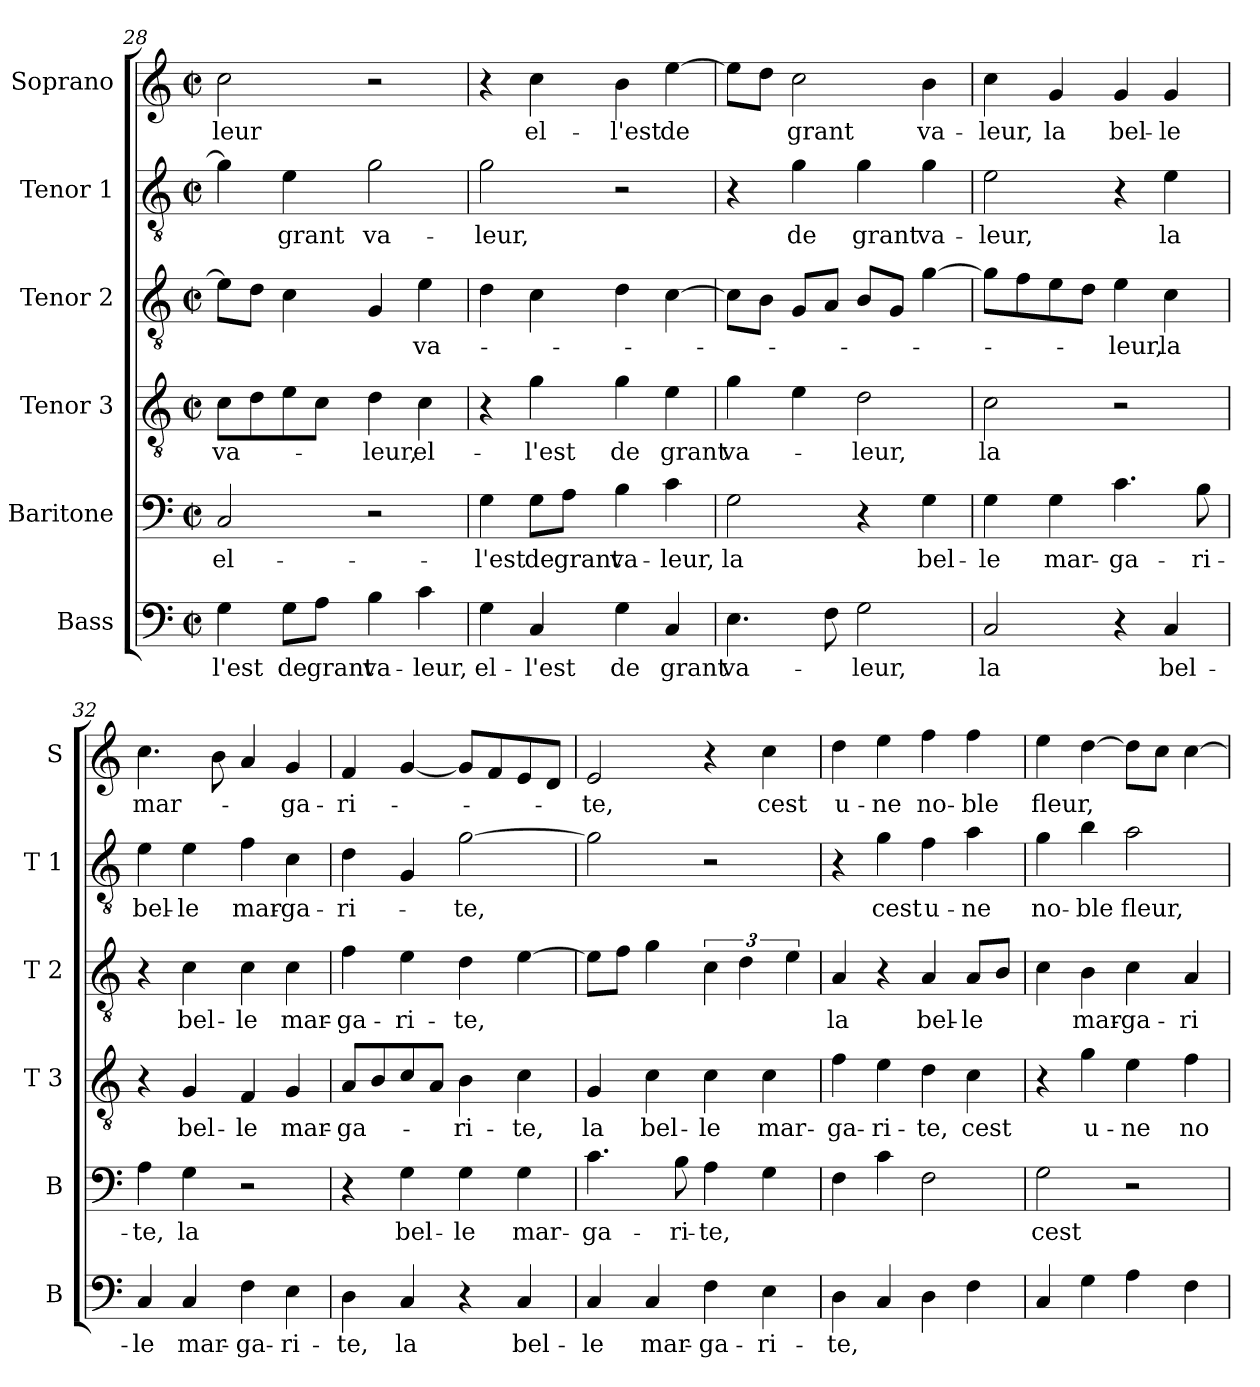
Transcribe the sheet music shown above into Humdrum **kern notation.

**kern	**text	**kern	**text	**kern	**text	**kern	**text	**kern	**text	**kern	**text
*part6	*part6	*part5	*part5	*part4	*part4	*part3	*part3	*part2	*part2	*part1	*part1
*staff6	*staff6	*staff5	*staff5	*staff4	*staff4	*staff3	*staff3	*staff2	*staff2	*staff1	*staff1
*I"Bass	*	*I"Baritone	*	*I"Tenor 3	*	*I"Tenor 2	*	*I"Tenor 1	*	*I"Soprano	*
*I'B	*	*I'B	*	*I'T 3	*	*I'T 2	*	*I'T 1	*	*I'S	*
!!LO:PB:g=z
*clefF4	*	*clefF4	*	*clefGv2	*	*clefGv2	*	*clefGv2	*	*clefG2	*
*k[]	*	*k[]	*	*k[]	*	*k[]	*	*k[]	*	*k[]	*
*C:	*	*C:	*	*C:	*	*C:	*	*C:	*	*C:	*
*M2/2	*	*M2/2	*	*M2/2	*	*M2/2	*	*M2/2	*	*M2/2	*
*met(c|)	*	*met(c|)	*	*met(c|)	*	*met(c|)	*	*met(c|)	*	*met(c|)	*
=28	=28	=28	=28	=28	=28	=28	=28	=28	=28	=28	=28
4G\	-l'est	2C/	el-	8c\L	va-	8e\L]	.	4g\]	.	2cc\	-leur
.	.	.	.	8d\	.	8d\J	.	.	.	.	.
8G\L	de	.	.	8e\	.	4c\	.	4e\	grant	.	.
8A\J	grant	.	.	8c\J	.	.	.	.	.	.	.
4B\	va-	2r	.	4d\	-leur,	4G/	.	2g\	va-	2r	.
4c\	-leur,	.	.	4c\	el-	4e\	va-	.	.	.	.
=29	=29	=29	=29	=29	=29	=29	=29	=29	=29	=29	=29
4G\	el-	4G\	-l'est	4r	.	4d\	.	2g\	-leur,	4r	.
4C/	-l'est	8G\L	de	4g\	-l'est	4c\	.	.	.	4cc\	el-
.	.	8A\J	grant	.	.	.	.	.	.	.	.
4G\	de	4B\	va-	4g\	de	4d\	.	2r	.	4b\	-l'est
4C/	grant	4c\	-leur,	4e\	grant	[4c\	.	.	.	[4ee\	de
=30	=30	=30	=30	=30	=30	=30	=30	=30	=30	=30	=30
4.E\	va-	2G\	la	4g\	va-	8c\L]	.	4r	.	8ee\L]	.
.	.	.	.	.	.	8B\J	.	.	.	8dd\J	.
.	.	.	.	4e\	.	8G/L	.	4g\	de	2cc\	grant
8F\	.	.	.	.	.	8A/J	.	.	.	.	.
2G\	-leur,	4r	.	2d\	-leur,	8B/L	.	4g\	grant	.	.
.	.	.	.	.	.	8G/J	.	.	.	.	.
.	.	4G\	bel-	.	.	[4g\	.	4g\	va-	4b\	va-
=31	=31	=31	=31	=31	=31	=31	=31	=31	=31	=31	=31
2C/	la	4G\	-le	2c\	la	8g\L]	.	2e\	-leur,	4cc\	-leur,
.	.	.	.	.	.	8f\	.	.	.	.	.
.	.	4G\	mar-	.	.	8e\	.	.	.	4g/	la
.	.	.	.	.	.	8d\J	.	.	.	.	.
4r	.	4.c\	-ga-	2r	.	4e\	-leur,	4r	.	4g/	bel-
4C/	bel-	.	.	.	.	4c\	la	4e\	la	4g/	-le
.	.	8B\	-ri-	.	.	.	.	.	.	.	.
=32	=32	=32	=32	=32	=32	=32	=32	=32	=32	=32	=32
4C/	-le	4A\	-te,	4r	.	4r	.	4e\	bel-	4.cc\	mar-
4C/	mar-	4G\	la	4G/	bel-	4c\	bel-	4e\	-le	.	.
.	.	.	.	.	.	.	.	.	.	8b\	.
4F\	-ga-	2r	.	4F/	-le	4c\	-le	4f\	mar-	4a/	.
4E\	-ri-	.	.	4G/	mar-	4c\	mar-	4c\	-ga-	4g/	-ga-
!!LO:LB:g=z
=33	=33	=33	=33	=33	=33	=33	=33	=33	=33	=33	=33
4D\	-te,	4r	.	8A/L	-ga-	4f\	-ga-	4d\	-ri-	4f/	-ri-
.	.	.	.	8B/	.	.	.	.	.	.	.
4C/	la	4G\	bel-	8c/	.	4e\	-ri-	4G/	.	[4g/	.
.	.	.	.	8A/J	.	.	.	.	.	.	.
4r	.	4G\	-le	4B\	-ri-	4d\	-te,	[2g\	-te,	8g/L]	.
.	.	.	.	.	.	.	.	.	.	8f/	.
4C/	bel-	4G\	mar-	4c\	-te,	[4e\	.	.	.	8e/	.
.	.	.	.	.	.	.	.	.	.	8d/J	.
=34	=34	=34	=34	=34	=34	=34	=34	=34	=34	=34	=34
4C/	-le	4.c\	-ga-	4G/	la	8e\L]	.	2g\]	.	2e/	-te,
.	.	.	.	.	.	8f\J	.	.	.	.	.
4C/	mar-	.	.	4c\	bel-	4g\	.	.	.	.	.
.	.	8B\	-ri-	.	.	.	.	.	.	.	.
4F\	-ga-	4A\	-te,	4c\	-le	6c\	.	2r	.	4r	.
.	.	.	.	.	.	6d\	.	.	.	.	.
4E\	-ri-	4G\	.	4c\	mar-	.	.	.	.	4cc\	cest
.	.	.	.	.	.	6e\	.	.	.	.	.
=35	=35	=35	=35	=35	=35	=35	=35	=35	=35	=35	=35
4D\	-te,	4F\	.	4f\	-ga-	4A/	la	4r	.	4dd\	u-
4C/	.	4c\	.	4e\	-ri-	4r	.	4g\	cest	4ee\	-ne
4D\	.	2F\	.	4d\	-te,	4A/	bel-	4f\	u-	4ff\	no-
4F\	.	.	.	4c\	cest	8A/L	-le	4a\	-ne	4ff\	-ble
.	.	.	.	.	.	8B/J	.	.	.	.	.
=36	=36	=36	=36	=36	=36	=36	=36	=36	=36	=36	=36
4C/	.	2G\	cest	4r	.	4c\	.	4g\	no-	4ee\	fleur,
4G\	.	.	.	4g\	u-	4B\	mar-	4b\	-ble	[4dd\	.
4A\	.	2r	.	4e\	-ne	4c\	-ga-	2a\	fleur,	8dd\L]	.
.	.	.	.	.	.	.	.	.	.	8cc\J	.
4F\	.	.	.	4f\	no-	4A/	-ri-	.	.	[4cc\	.
=	=	=	=	=	=	=	=	=	=	=	=
*-	*-	*-	*-	*-	*-	*-	*-	*-	*-	*-	*-
